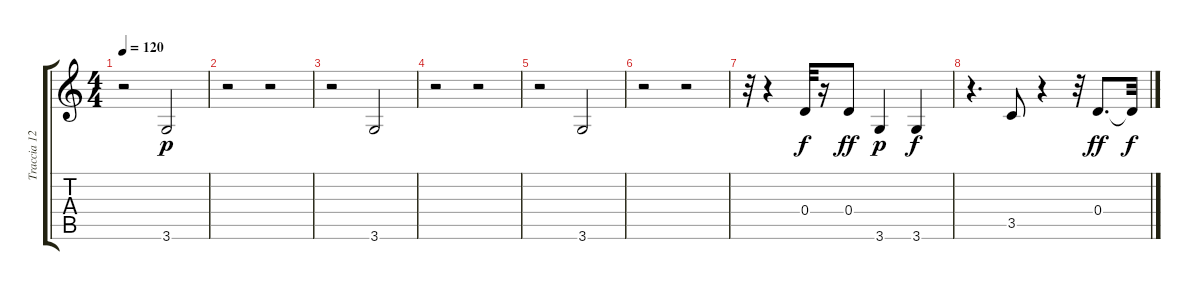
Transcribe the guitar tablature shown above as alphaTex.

\track ("Traccia 12" "Traccia 12") {instrument distortionguitar}
\staff {score tabs}
\tuning (E4 B3 G3 D3 A2 E2) {hide}
\ts (4 4)
\tempo 120
\clef g2
\ks c
r.2{dy p} 3.6.2 |
r.2 r.2 |
r.2 3.6.2 |
r.2 r.2 |
r.2 3.6.2 |
r.2 r.2 |
r.32 r.4 0.4.32{dy f} r.16 0.4.8{dy ff} 3.6.4{dy p} 3.6.4{dy f} |
r.4{d} 3.5.8 r.4 r.32 0.4.8{d dy ff} 0.4{t}.32{dy f}
